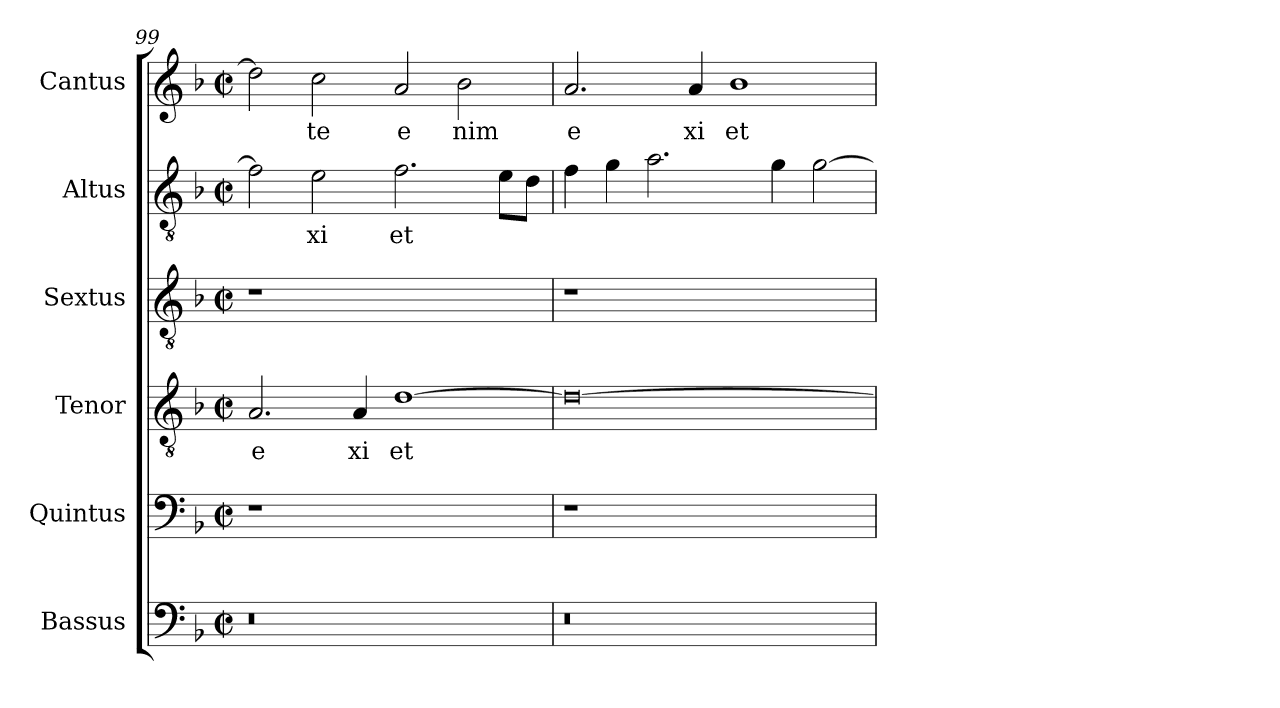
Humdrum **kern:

**kern	**kern	**kern	**text	**kern	**kern	**text	**kern	**text
*part6	*part5	*part4	*part4	*part3	*part2	*part2	*part1	*part1
*staff6	*staff5	*staff4	*staff4	*staff3	*staff2	*staff2	*staff1	*staff1
*I"Bassus	*I"Quintus	*I"Tenor	*	*I"Sextus	*I"Altus	*	*I"Cantus	*
*I'Bassus	*I'Quintus	*I'Tenor	*	*I'Sextus	*I'Altus	*	*I'Cantus	*
*clefF4	*clefF4	*clefGv2	*	*clefGv2	*clefGv2	*	*clefG2	*
*k[b-]	*k[b-]	*k[b-]	*	*k[b-]	*k[b-]	*	*k[b-]	*
*F:	*F:	*F:	*	*F:	*F:	*	*F:	*
*M2/2	*M2/2	*M2/2	*	*M2/2	*M2/2	*	*M2/2	*
*met(c|)	*met(c|)	*met(c|)	*	*met(c|)	*met(c|)	*	*met(c|)	*
=99	=99	=99	=99	=99	=99	=99	=99	=99
!	!	!	!LO:LY:b:cj	!	!	!	!	!
0r	1r	2.A/	e	1r	2f\]	.	2dd\]	.
!	!	!	!	!	!	!LO:LY:b:cj	!	!LO:LY:b:cj
.	.	.	.	.	2e\	xi	2cc\	te
!	!	!	!LO:LY:b:cj	!	!	!	!	!
.	.	4A/	xi	.	.	.	.	.
!	!	!	!LO:LY:b:cj	!	!	!LO:LY:b:cj	!	!LO:LY:b:cj
.	1ryy	[>1d	et	1ryy	2.f\	et	2a/	e
!	!	!	!	!	!	!	!	!LO:LY:b:cj
.	.	.	.	.	.	.	2b-\	nim
.	.	.	.	.	8e\L	.	.	.
.	.	.	.	.	8d\J	.	.	.
=100	=100	=100	=100	=100	=100	=100	=100	=100
!	!	!	!	!	!	!	!	!LO:LY:b:cj
0r	1r	0d_>	.	1r	4f\	.	2.a/	e
.	.	.	.	.	4g\	.	.	.
.	.	.	.	.	2.a\	.	.	.
!	!	!	!	!	!	!	!	!LO:LY:b:cj
.	.	.	.	.	.	.	4a/	xi
!	!	!	!	!	!	!	!	!LO:LY:b:cj
.	1ryy	.	.	1ryy	.	.	1b-	et
.	.	.	.	.	4g\	.	.	.
.	.	.	.	.	[>2g\	.	.	.
=	=	=	=	=	=	=	=	=
*-	*-	*-	*-	*-	*-	*-	*-	*-
